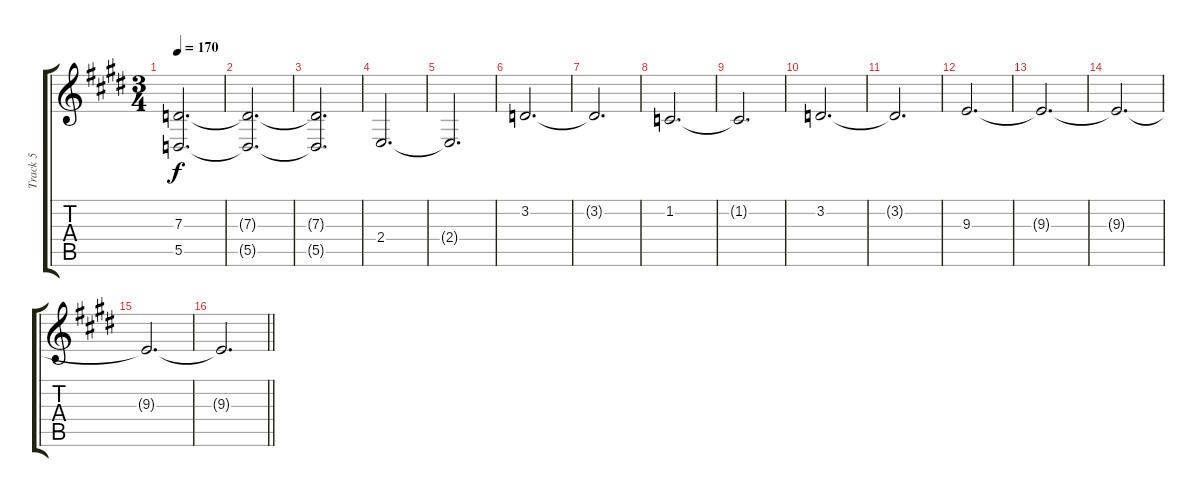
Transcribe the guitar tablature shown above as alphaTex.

\track ("Track 5" "Track 5") {instrument synthstrings1}
\staff {score tabs}
\tuning (E4 B3 G3 D3 A2 E2) {hide}
\ts (3 4)
\tempo 170
\clef g2
\ks e
(7.3{t} 5.5).2{d dy f} |
(7.3{t} 5.5{t}).2{d} |
(7.3{t} 5.5{t}).2{d} |
2.4.2{d} |
2.4{t}.2{d} |
3.2.2{d} |
3.2{t}.2{d} |
1.2.2{d} |
1.2{t}.2{d} |
3.2.2{d} |
3.2{t}.2{d} |
9.3.2{d} |
9.3{t}.2{d} |
9.3{t}.2{d} |
9.3{t}.2{d} |
\barLineRight lightlight
9.3{t}.2{d}
